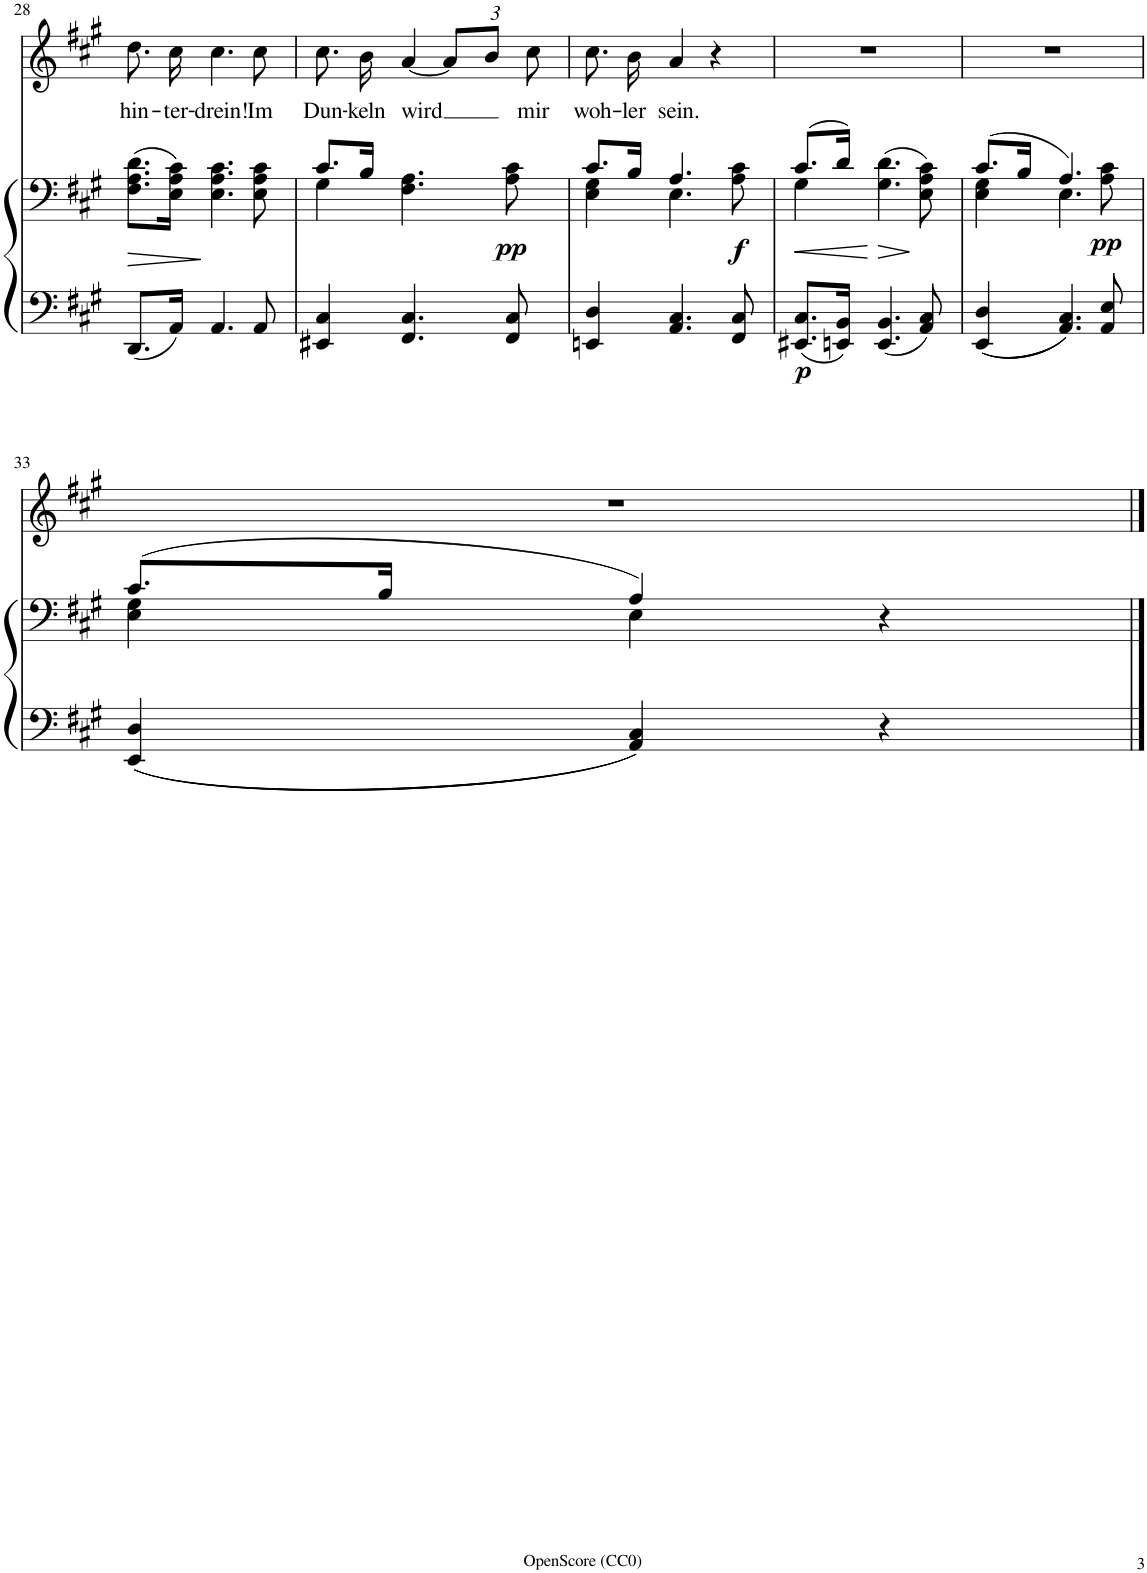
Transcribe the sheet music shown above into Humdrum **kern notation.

**kern	**kern	**dynam	**kern	**text
*part2	*part2	*part2	*part1	*part1
*staff3	*staff2	*staff2/3	*staff1	*staff1
*I"Pianoforte	*	*	*I"Singstimme Voice	*
*I'Pno	*	*	*	*
!!LO:PB:g=z
*clefF4	*clefF4	*	*clefG2	*
*k[f#c#g#]	*k[f#c#g#]	*	*k[f#c#g#]	*
*M3/4	*M3/4	*	*M3/4	*
=28	=28	=28	=28	=28
!	!	!LO:HP:b	!	!LO:LY:b
8.DD/L	(8.F#\ 8.A\ 8.d\L	>	8.dd\	hin-
!	!	!	!	!LO:LY:b
16AA/Jk	16E\ 16A\ 16c#\Jk)	.	16cc#\	-ter-
!	!	!	!	!LO:LY:b
4.AA/	4.E\ 4.A\ 4.c#\	]	4.cc#\	-drein!
!	!	!	!	!LO:LY:b
8AA/	8E\ 8A\ 8c#\	.	8cc#\	Im
=29	=29	=29	=29	=29
*	*^	*	*	*
!	!	!	!	!	!LO:LY:b
4EE#X/ 4C#/	8.c#/L	4G#\	.	8.cc#\	Dun-
!	!	!	!	!	!LO:LY:b
.	16B/Jk	.	.	16b\	-keln
!	!	!	!	!	!LO:LY:b
4.FF#/ 4.C#/	4.F#\ 4.A\	2ryy	.	[4a/	wird
*	*	*	*	*Xbrackettup	*
.	.	.	.	12a/L]	.
.	.	.	.	12b/J	.
!	!	!	!LO:DY:b	!	!
8FF#/ 8C#/	8A\ 8c#\	.	pp	.	.
!	!	!	!	!	!LO:LY:b
.	.	.	.	12cc#\	mir
=30	=30	=30	=30	=30	=30
!	!	!	!	!	!LO:LY:b
4EEn/ 4D/	8.c#/L	4E\ 4G#\	.	8.cc#\	woh-
!	!	!	!	!	!LO:LY:b
.	16B/Jk	.	.	16b\	-ler
!	!	!	!	!	!LO:LY:b
4.AA/ 4.C#/	4.A/	4.E\	.	4a/	sein.
.	.	.	.	4r	.
!	!	!	!LO:DY:b	!	!
8FF#/ 8C#/	8A\ 8c#\	8ryy	f	.	.
=31	=31	=31	=31	=31	=31
!	!	!	!LO:HP:b	!	!
!	!	!	!LO:DY:n=1:b=2	!	!
8.EE#X/ 8.C#/L	(8.c#/L	4G#\	< p	2.r	.
16EEn/ 16BB/Jk	16d/Jk)	.	.	.	.
!	!	!	!LO:HP:n=1:b	!	!
4.EE/ 4.BB/	(4.d\	4.G#\	[ >	.	.
8AA/ 8C#/	8E\ 8A\ 8c#\)	8ryy	]	.	.
=32	=32	=32	=32	=32	=32
4EE/ 4D/	(8.c#/L	4E\ 4G#\	.	2.r	.
.	16B/Jk	.	.	.	.
4.AA/ 4.C#/	4.A/)	4.E\	.	.	.
!	!	!	!LO:DY:b	!	!
8AA/ 8E/	8A\ 8c#\	8ryy	pp	.	.
!!LO:LB:g=z
=33	=33	=33	=33	=33	=33
4EE/ 4D/	(8.c#/L	4E\ 4G#\	.	2.r	.
.	16B/Jk	.	.	.	.
4AA/ 4C#/	4A/)	4E\	.	.	.
4r	4r	4ryy	.	.	.
*	*v	*v	*	*	*
==	==	==	==	==
*-	*-	*-	*-	*-
